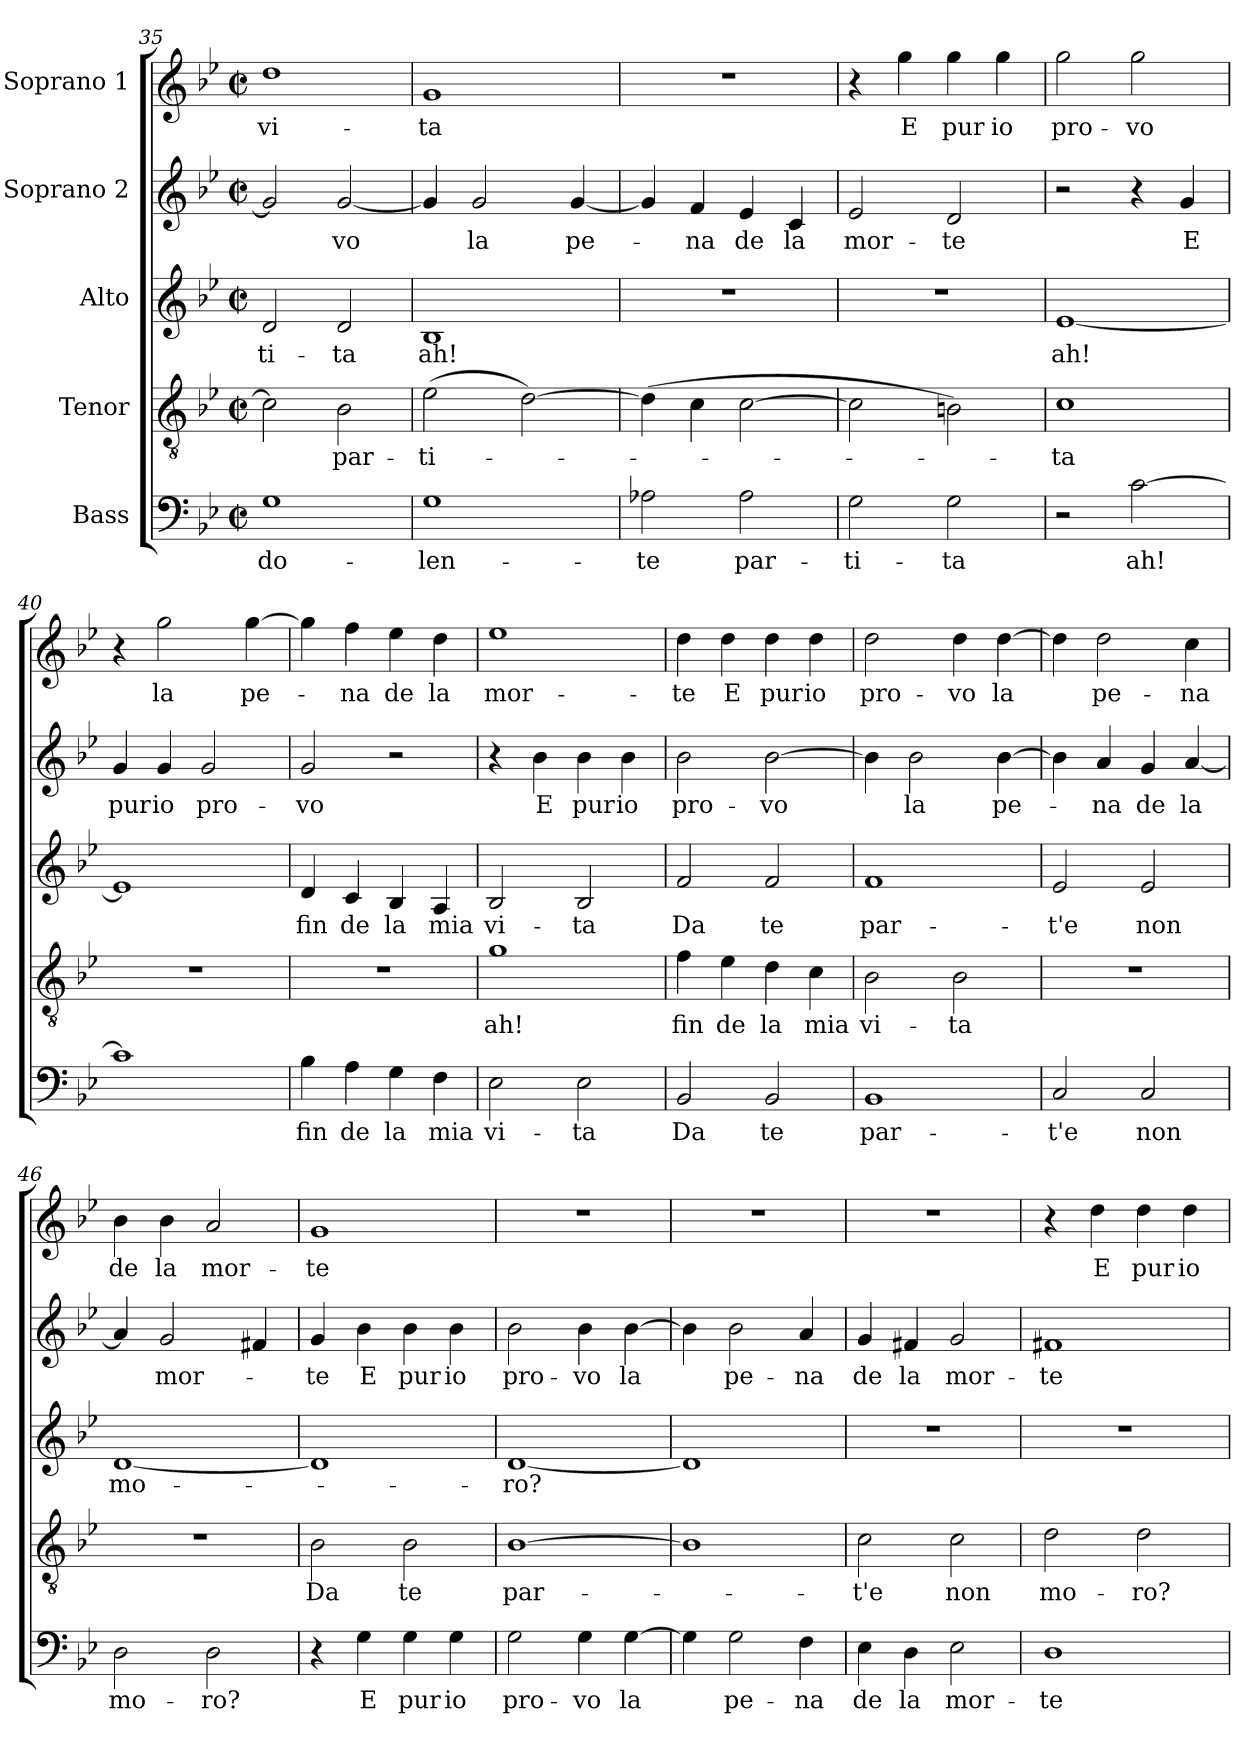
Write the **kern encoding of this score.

**kern	**text	**kern	**text	**kern	**text	**kern	**text	**kern	**text
*part5	*part5	*part4	*part4	*part3	*part3	*part2	*part2	*part1	*part1
*staff5	*staff5	*staff4	*staff4	*staff3	*staff3	*staff2	*staff2	*staff1	*staff1
*I"Bass	*	*I"Tenor	*	*I"Alto	*	*I"Soprano 2	*	*I"Soprano 1	*
*clefF4	*	*clefGv2	*	*clefG2	*	*clefG2	*	*clefG2	*
*k[b-e-]	*	*k[b-e-]	*	*k[b-e-]	*	*k[b-e-]	*	*k[b-e-]	*
*g:	*	*g:	*	*g:	*	*g:	*	*g:	*
*M2/2	*	*M2/2	*	*M2/2	*	*M2/2	*	*M2/2	*
*met(c|)	*	*met(c|)	*	*met(c|)	*	*met(c|)	*	*met(c|)	*
=35	=35	=35	=35	=35	=35	=35	=35	=35	=35
!	!LO:LY:b	!	!	!	!LO:LY:b	!	!	!	!LO:LY:b
1G	do-	2c\]	.	2d/	-ti-	2g/]	.	1dd	vi-
!	!	!	!LO:LY:b	!	!LO:LY:b	!	!LO:LY:b	!	!
.	.	2B-\	par-	2d/	-ta	[2g/	-vo	.	.
=36	=36	=36	=36	=36	=36	=36	=36	=36	=36
!	!LO:LY:b	!	!LO:LY:b	!	!LO:LY:b	!	!	!	!LO:LY:b
1G	-len-	(>2e-\	-ti-	1B-	ah!	4g/]	.	1g	-ta
!	!	!	!	!	!	!	!LO:LY:b	!	!
.	.	.	.	.	.	2g/	la	.	.
.	.	[2d\)	.	.	.	.	.	.	.
!	!	!	!	!	!	!	!LO:LY:b	!	!
.	.	.	.	.	.	[4g/	pe-	.	.
!!LO:PB:g=z
=37	=37	=37	=37	=37	=37	=37	=37	=37	=37
!	!LO:LY:b	!	!	!	!	!	!	!	!
2A-X\	-te	(>4d\]	.	1r	.	4g/]	.	1r	.
!	!	!	!	!	!	!	!LO:LY:b	!	!
.	.	4c\	.	.	.	4f/	-na	.	.
!	!LO:LY:b	!	!	!	!	!	!LO:LY:b	!	!
2A-\	par-	[2c\	.	.	.	4e-/	de	.	.
!	!	!	!	!	!	!	!LO:LY:b	!	!
.	.	.	.	.	.	4c/	la	.	.
=38	=38	=38	=38	=38	=38	=38	=38	=38	=38
!	!LO:LY:b	!	!	!	!	!	!LO:LY:b	!	!
2G\	-ti-	2c\]	.	1r	.	2e-/	mor-	4r	.
!	!	!	!	!	!	!	!	!	!LO:LY:b
.	.	.	.	.	.	.	.	4gg\	E
!	!LO:LY:b	!	!	!	!	!	!LO:LY:b	!	!LO:LY:b
2G\	-ta	2Bn\)	.	.	.	2d/	-te	4gg\	pur
!	!	!	!	!	!	!	!	!	!LO:LY:b
.	.	.	.	.	.	.	.	4gg\	io
=39	=39	=39	=39	=39	=39	=39	=39	=39	=39
!	!	!	!LO:LY:b	!	!LO:LY:b	!	!	!	!LO:LY:b
2r	.	1c	-ta	[1e-	ah!	2r	.	2gg\	pro-
!	!LO:LY:b	!	!	!	!	!	!	!	!LO:LY:b
[2c\	ah!	.	.	.	.	4r	.	2gg\	-vo
!	!	!	!	!	!	!	!LO:LY:b	!	!
.	.	.	.	.	.	4g/	E	.	.
=40	=40	=40	=40	=40	=40	=40	=40	=40	=40
!	!	!	!	!	!	!	!LO:LY:b	!	!
1c]	.	1r	.	1e-]	.	4g/	pur	4r	.
!	!	!	!	!	!	!	!LO:LY:b	!	!LO:LY:b
.	.	.	.	.	.	4g/	io	2gg\	la
!	!	!	!	!	!	!	!LO:LY:b	!	!
.	.	.	.	.	.	2g/	pro-	.	.
!	!	!	!	!	!	!	!	!	!LO:LY:b
.	.	.	.	.	.	.	.	[4gg\	pe-
=41	=41	=41	=41	=41	=41	=41	=41	=41	=41
!	!LO:LY:b	!	!	!	!LO:LY:b	!	!LO:LY:b	!	!
4B-\	fin	1r	.	4d/	fin	2g/	-vo	4gg\]	.
!	!LO:LY:b	!	!	!	!LO:LY:b	!	!	!	!LO:LY:b
4A\	de	.	.	4c/	de	.	.	4ff\	-na
!	!LO:LY:b	!	!	!	!LO:LY:b	!	!	!	!LO:LY:b
4G\	la	.	.	4B-/	la	2r	.	4ee-\	de
!	!LO:LY:b	!	!	!	!LO:LY:b	!	!	!	!LO:LY:b
4F\	mia	.	.	4A/	mia	.	.	4dd\	la
!!LO:PB:g=z
=42	=42	=42	=42	=42	=42	=42	=42	=42	=42
!	!LO:LY:b	!	!LO:LY:b	!	!LO:LY:b	!	!	!	!LO:LY:b
2E-\	vi-	1g	ah!	2B-/	vi-	4r	.	1ee-	mor-
!	!	!	!	!	!	!	!LO:LY:b	!	!
.	.	.	.	.	.	4b-\	E	.	.
!	!LO:LY:b	!	!	!	!LO:LY:b	!	!LO:LY:b	!	!
2E-\	-ta	.	.	2B-/	-ta	4b-\	pur	.	.
!	!	!	!	!	!	!	!LO:LY:b	!	!
.	.	.	.	.	.	4b-\	io	.	.
=43	=43	=43	=43	=43	=43	=43	=43	=43	=43
!	!LO:LY:b	!	!LO:LY:b	!	!LO:LY:b	!	!LO:LY:b	!	!LO:LY:b
2BB-/	Da	4f\	fin	2f/	Da	2b-\	pro-	4dd\	-te
!	!	!	!LO:LY:b	!	!	!	!	!	!LO:LY:b
.	.	4e-\	de	.	.	.	.	4dd\	E
!	!LO:LY:b	!	!LO:LY:b	!	!LO:LY:b	!	!LO:LY:b	!	!LO:LY:b
2BB-/	te	4d\	la	2f/	te	[2b-\	-vo	4dd\	pur
!	!	!	!LO:LY:b	!	!	!	!	!	!LO:LY:b
.	.	4c\	mia	.	.	.	.	4dd\	io
=44	=44	=44	=44	=44	=44	=44	=44	=44	=44
!	!LO:LY:b	!	!LO:LY:b	!	!LO:LY:b	!	!	!	!LO:LY:b
1BB-	par-	2B-\	vi-	1f	par-	4b-\]	.	2dd\	pro-
!	!	!	!	!	!	!	!LO:LY:b	!	!
.	.	.	.	.	.	2b-\	la	.	.
!	!	!	!LO:LY:b	!	!	!	!	!	!LO:LY:b
.	.	2B-\	-ta	.	.	.	.	4dd\	-vo
!	!	!	!	!	!	!	!LO:LY:b	!	!LO:LY:b
.	.	.	.	.	.	[4b-\	pe-	[4dd\	la
=45	=45	=45	=45	=45	=45	=45	=45	=45	=45
!	!LO:LY:b	!	!	!	!LO:LY:b	!	!	!	!
2C/	-t'e	1r	.	2e-/	-t'e	4b-\]	.	4dd\]	.
!	!	!	!	!	!	!	!LO:LY:b	!	!LO:LY:b
.	.	.	.	.	.	4a/	-na	2dd\	pe-
!	!LO:LY:b	!	!	!	!LO:LY:b	!	!LO:LY:b	!	!
2C/	non	.	.	2e-/	non	4g/	de	.	.
!	!	!	!	!	!	!	!LO:LY:b	!	!LO:LY:b
.	.	.	.	.	.	[4a/	la	4cc\	-na
=46	=46	=46	=46	=46	=46	=46	=46	=46	=46
!	!LO:LY:b	!	!	!	!LO:LY:b	!	!	!	!LO:LY:b
2D\	mo-	1r	.	[1d	mo-	4a/]	.	4b-\	de
!	!	!	!	!	!	!	!LO:LY:b	!	!LO:LY:b
.	.	.	.	.	.	2g/	mor-	4b-\	la
!	!LO:LY:b	!	!	!	!	!	!	!	!LO:LY:b
2D\	-ro?	.	.	.	.	.	.	2a/	mor-
.	.	.	.	.	.	4f#X/	.	.	.
!!LO:LB:g=z
=47	=47	=47	=47	=47	=47	=47	=47	=47	=47
!	!	!	!LO:LY:b	!	!	!	!LO:LY:b	!	!LO:LY:b
4r	.	2B-\	Da	1d]	.	4g/	-te	1g	-te
!	!LO:LY:b	!	!	!	!	!	!LO:LY:b	!	!
4G\	E	.	.	.	.	4b-\	E	.	.
!	!LO:LY:b	!	!LO:LY:b	!	!	!	!LO:LY:b	!	!
4G\	pur	2B-\	te	.	.	4b-\	pur	.	.
!	!LO:LY:b	!	!	!	!	!	!LO:LY:b	!	!
4G\	io	.	.	.	.	4b-\	io	.	.
=48	=48	=48	=48	=48	=48	=48	=48	=48	=48
!	!LO:LY:b	!	!LO:LY:b	!	!LO:LY:b	!	!LO:LY:b	!	!
2G\	pro-	[1B-	par-	[1d	-ro?	2b-\	pro-	1r	.
!	!LO:LY:b	!	!	!	!	!	!LO:LY:b	!	!
4G\	-vo	.	.	.	.	4b-\	-vo	.	.
!	!LO:LY:b	!	!	!	!	!	!LO:LY:b	!	!
[4G\	la	.	.	.	.	[4b-\	la	.	.
=49	=49	=49	=49	=49	=49	=49	=49	=49	=49
4G\]	.	1B-]	.	1d]	.	4b-\]	.	1r	.
!	!LO:LY:b	!	!	!	!	!	!LO:LY:b	!	!
2G\	pe-	.	.	.	.	2b-\	pe-	.	.
!	!LO:LY:b	!	!	!	!	!	!LO:LY:b	!	!
4F\	-na	.	.	.	.	4a/	-na	.	.
=50	=50	=50	=50	=50	=50	=50	=50	=50	=50
!	!LO:LY:b	!	!LO:LY:b	!	!	!	!LO:LY:b	!	!
4E-\	de	2c\	-t'e	1r	.	4g/	de	1r	.
!	!LO:LY:b	!	!	!	!	!	!LO:LY:b	!	!
4D\	la	.	.	.	.	4f#X/	la	.	.
!	!LO:LY:b	!	!LO:LY:b	!	!	!	!LO:LY:b	!	!
2E-\	mor-	2c\	non	.	.	2g/	mor-	.	.
=51	=51	=51	=51	=51	=51	=51	=51	=51	=51
!	!LO:LY:b	!	!LO:LY:b	!	!	!	!LO:LY:b	!	!
1D	-te	2d\	mo-	1r	.	1f#X	-te	4r	.
!	!	!	!	!	!	!	!	!	!LO:LY:b
.	.	.	.	.	.	.	.	4dd\	E
!	!	!	!LO:LY:b	!	!	!	!	!	!LO:LY:b
.	.	2d\	-ro?	.	.	.	.	4dd\	pur
!	!	!	!	!	!	!	!	!	!LO:LY:b
.	.	.	.	.	.	.	.	4dd\	io
=	=	=	=	=	=	=	=	=	=
*-	*-	*-	*-	*-	*-	*-	*-	*-	*-
